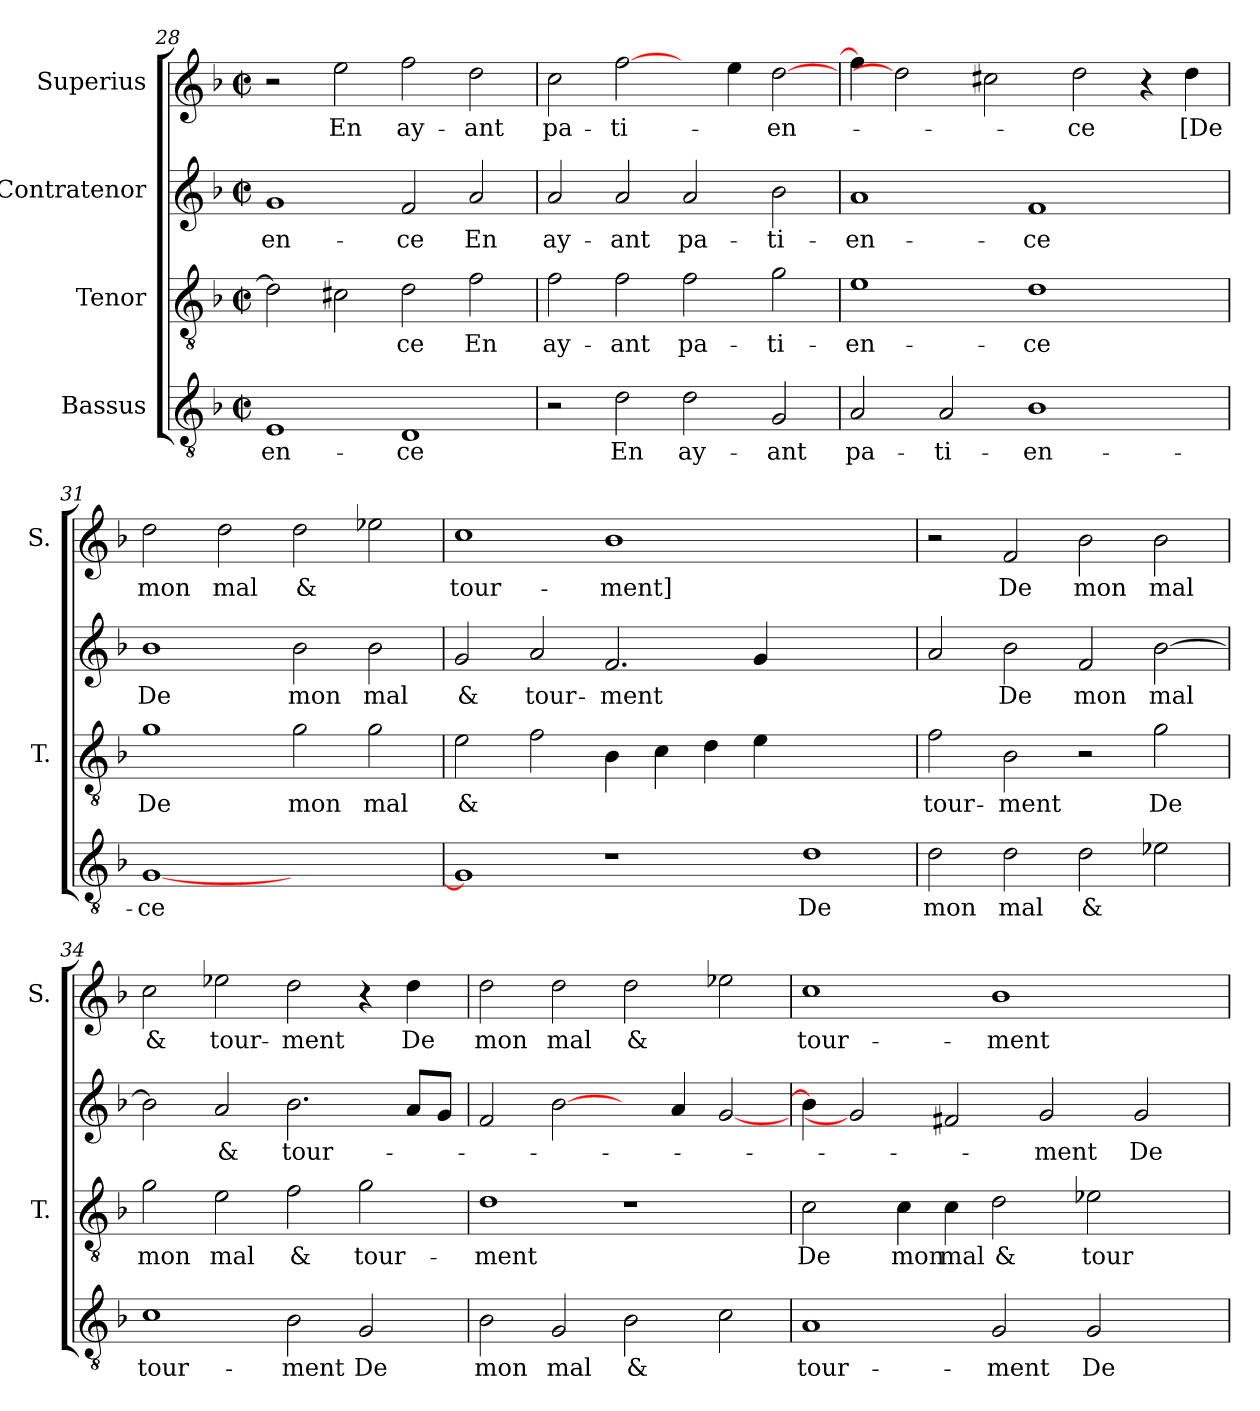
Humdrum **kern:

**kern	**text	**kern	**text	**kern	**text	**kern	**text
*part4	*part4	*part3	*part3	*part2	*part2	*part1	*part1
*staff4	*staff4	*staff3	*staff3	*staff2	*staff2	*staff1	*staff1
*I"Bassus	*	*I"Tenor	*	*I"Contratenor	*	*I"Superius	*
*	*	*I'T.	*	*	*	*I'S.	*
*clefGv2	*	*clefGv2	*	*clefG2	*	*clefG2	*
*k[b-]	*	*k[b-]	*	*k[b-]	*	*k[b-]	*
*F:	*	*F:	*	*F:	*	*F:	*
*M2/2	*	*M2/2	*	*M2/2	*	*M2/2	*
*met(c|)	*	*met(c|)	*	*met(c|)	*	*met(c|)	*
=28	=28	=28	=28	=28	=28	=28	=28
1E/	-en-	2d\]	.	1g/	-en-	2r	.
.	.	2c#X\	.	.	.	2ee\	En
1D/	-ce	2d\	-ce	2f/	-ce	2ff\	ay-
.	.	2f\	En	2a/	En	2dd\	-ant
=29	=29	=29	=29	=29	=29	=29	=29
2r	.	2f\	ay-	2a/	ay-	2cc\	pa-
2d\	En	2f\	-ant	2a/	-ant	[2ff\	-ti-
2d\	ay-	2f\	pa-	2a/	pa-	4ryy	.
.	.	.	.	.	.	4ee\	.
2G/	-ant	2g\	-ti-	2b-\	-ti-	[2dd\	-en-
=30	=30	=30	=30	=30	=30	=30	=30
2A/	pa-	1e\	-en-	1a/	-en-	4ff\]	.
.	.	.	.	.	.	2dd\]	.
2A/	-ti-	.	.	.	.	.	.
.	.	.	.	.	.	2cc#X\	.
1B-\	-en-	1d\	-ce	1f/	-ce	.	.
.	.	.	.	.	.	2dd\	-ce
.	.	.	.	.	.	4r	.
4ryy	.	4ryy	.	4ryy	.	4dd\	[De
!!LO:PB:g=z
=31	=31	=31	=31	=31	=31	=31	=31
[1G/	-ce	1g\	De	1b-\	De	2dd\	mon
.	.	.	.	.	.	2dd\	mal
1ryy	.	2g\	mon	2b-\	mon	2dd\	&
.	.	2g\	mal	2b-\	mal	2ee-X\	.
=32	=32	=32	=32	=32	=32	=32	=32
1G/]	.	2e\	&	2g/	&	1cc\	tour-
.	.	2f\	.	2a/	tour-	.	.
1r	.	4B-\	.	2.f/	-ment	1b-\	-ment]
.	.	4c\	.	.	.	.	.
.	.	4d\	.	.	.	.	.
.	.	4e\	.	4g/	.	.	.
1d\	De	1ryy	.	1ryy	.	1ryy	.
=33	=33	=33	=33	=33	=33	=33	=33
2d\	mon	2f\	tour-	2a/	.	2r	.
2d\	mal	2B-\	-ment	2b-\	De	2f/	De
2d\	&	2r	.	2f/	mon	2b-\	mon
2e-X\	.	2g\	De	[2b-\	mal	2b-\	mal
=34	=34	=34	=34	=34	=34	=34	=34
1c\	tour-	2g\	mon	2b-\]	.	2cc\	&
.	.	2e\	mal	2a/	&	2ee-X\	tour-
2B-\	-ment	2f\	&	2.b-\	tour-	2dd\	-ment
2G/	De	2g\	tour-	.	.	4r	.
.	.	.	.	8a/L	.	4dd\	De
.	.	.	.	8g/J	.	.	.
=35	=35	=35	=35	=35	=35	=35	=35
2B-\	mon	1d\	-ment	2f/	.	2dd\	mon
2G/	mal	.	.	[2b-\	.	2dd\	mal
2B-\	&	1r	.	4ryy	.	2dd\	&
.	.	.	.	4a/	.	.	.
2c\	.	.	.	[2g/	.	2ee-X\	.
!!LO:LB:g=z
=36	=36	=36	=36	=36	=36	=36	=36
1A/	tour-	2c\	De	4b-\]	.	1cc\	tour-
.	.	.	.	2g/]	.	.	.
.	.	4c\	mon	.	.	.	.
.	.	4c\	mal	2f#X/	.	.	.
2G/	-ment	2d\	&	.	.	1b-\	-ment
.	.	.	.	2g/	-ment	.	.
2G/	De	2e-X\	tour-	.	.	.	.
.	.	.	.	2g/	De	.	.
4ryy	.	4ryy	.	.	.	4ryy	.
=	=	=	=	=	=	=	=
*-	*-	*-	*-	*-	*-	*-	*-
